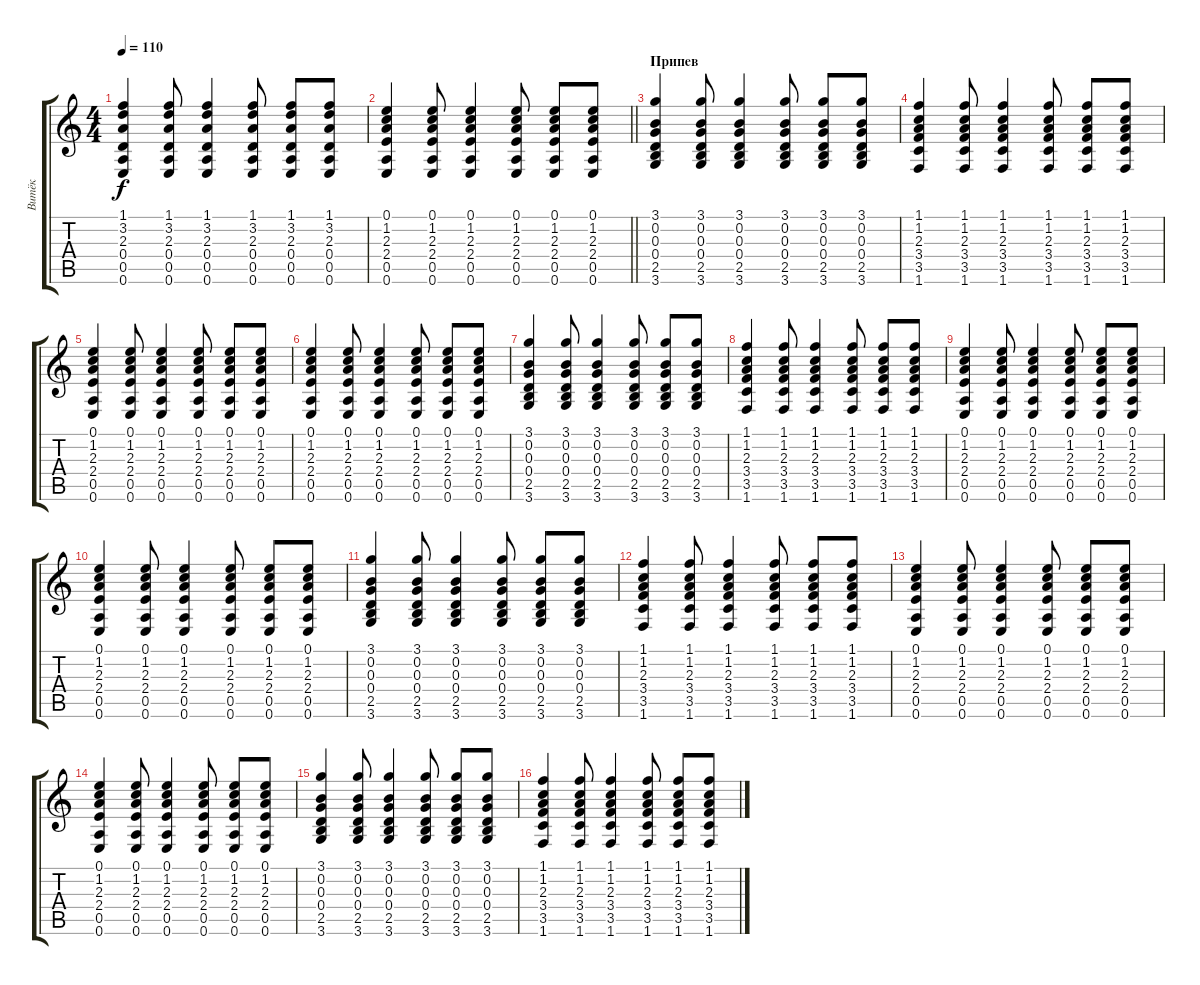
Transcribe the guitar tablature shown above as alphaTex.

\track ("Витёк" "Витёк") {instrument acousticguitarnylon}
\staff {score tabs}
\tuning (E4 B3 G3 D3 A2 E2) {hide}
\ts (4 4)
\tempo 110
\clef g2
\ks c
(1.1 3.2 2.3 0.4 0.5 0.6).4{dy f} (1.1 3.2 2.3 0.4 0.5 0.6).8 (1.1 3.2 2.3 0.4 0.5 0.6).4 (1.1 3.2 2.3 0.4 0.5 0.6).8 (1.1 3.2 2.3 0.4 0.5 0.6).8 (1.1 3.2 2.3 0.4 0.5 0.6).8 |
\barLineRight lightlight
(0.1 1.2 2.3 2.4 0.5 0.6).4 (0.1 1.2 2.3 2.4 0.5 0.6).8 (0.1 1.2 2.3 2.4 0.5 0.6).4 (0.1 1.2 2.3 2.4 0.5 0.6).8 (0.1 1.2 2.3 2.4 0.5 0.6).8 (0.1 1.2 2.3 2.4 0.5 0.6).8 |
\section ("" "Припев")
(3.1 0.2 0.3 0.4 2.5 3.6).4 (3.1 0.2 0.3 0.4 2.5 3.6).8 (3.1 0.2 0.3 0.4 2.5 3.6).4 (3.1 0.2 0.3 0.4 2.5 3.6).8 (3.1 0.2 0.3 0.4 2.5 3.6).8 (3.1 0.2 0.3 0.4 2.5 3.6).8 |
(1.1 1.2 2.3 3.4 3.5 1.6).4 (1.1 1.2 2.3 3.4 3.5 1.6).8 (1.1 1.2 2.3 3.4 3.5 1.6).4 (1.1 1.2 2.3 3.4 3.5 1.6).8 (1.1 1.2 2.3 3.4 3.5 1.6).8 (1.1 1.2 2.3 3.4 3.5 1.6).8 |
(0.1 1.2 2.3 2.4 0.5 0.6).4 (0.1 1.2 2.3 2.4 0.5 0.6).8 (0.1 1.2 2.3 2.4 0.5 0.6).4 (0.1 1.2 2.3 2.4 0.5 0.6).8 (0.1 1.2 2.3 2.4 0.5 0.6).8 (0.1 1.2 2.3 2.4 0.5 0.6).8 |
(0.1 1.2 2.3 2.4 0.5 0.6).4 (0.1 1.2 2.3 2.4 0.5 0.6).8 (0.1 1.2 2.3 2.4 0.5 0.6).4 (0.1 1.2 2.3 2.4 0.5 0.6).8 (0.1 1.2 2.3 2.4 0.5 0.6).8 (0.1 1.2 2.3 2.4 0.5 0.6).8 |
(3.1 0.2 0.3 0.4 2.5 3.6).4 (3.1 0.2 0.3 0.4 2.5 3.6).8 (3.1 0.2 0.3 0.4 2.5 3.6).4 (3.1 0.2 0.3 0.4 2.5 3.6).8 (3.1 0.2 0.3 0.4 2.5 3.6).8 (3.1 0.2 0.3 0.4 2.5 3.6).8 |
(1.1 1.2 2.3 3.4 3.5 1.6).4 (1.1 1.2 2.3 3.4 3.5 1.6).8 (1.1 1.2 2.3 3.4 3.5 1.6).4 (1.1 1.2 2.3 3.4 3.5 1.6).8 (1.1 1.2 2.3 3.4 3.5 1.6).8 (1.1 1.2 2.3 3.4 3.5 1.6).8 |
(0.1 1.2 2.3 2.4 0.5 0.6).4 (0.1 1.2 2.3 2.4 0.5 0.6).8 (0.1 1.2 2.3 2.4 0.5 0.6).4 (0.1 1.2 2.3 2.4 0.5 0.6).8 (0.1 1.2 2.3 2.4 0.5 0.6).8 (0.1 1.2 2.3 2.4 0.5 0.6).8 |
(0.1 1.2 2.3 2.4 0.5 0.6).4 (0.1 1.2 2.3 2.4 0.5 0.6).8 (0.1 1.2 2.3 2.4 0.5 0.6).4 (0.1 1.2 2.3 2.4 0.5 0.6).8 (0.1 1.2 2.3 2.4 0.5 0.6).8 (0.1 1.2 2.3 2.4 0.5 0.6).8 |
(3.1 0.2 0.3 0.4 2.5 3.6).4 (3.1 0.2 0.3 0.4 2.5 3.6).8 (3.1 0.2 0.3 0.4 2.5 3.6).4 (3.1 0.2 0.3 0.4 2.5 3.6).8 (3.1 0.2 0.3 0.4 2.5 3.6).8 (3.1 0.2 0.3 0.4 2.5 3.6).8 |
(1.1 1.2 2.3 3.4 3.5 1.6).4 (1.1 1.2 2.3 3.4 3.5 1.6).8 (1.1 1.2 2.3 3.4 3.5 1.6).4 (1.1 1.2 2.3 3.4 3.5 1.6).8 (1.1 1.2 2.3 3.4 3.5 1.6).8 (1.1 1.2 2.3 3.4 3.5 1.6).8 |
(0.1 1.2 2.3 2.4 0.5 0.6).4 (0.1 1.2 2.3 2.4 0.5 0.6).8 (0.1 1.2 2.3 2.4 0.5 0.6).4 (0.1 1.2 2.3 2.4 0.5 0.6).8 (0.1 1.2 2.3 2.4 0.5 0.6).8 (0.1 1.2 2.3 2.4 0.5 0.6).8 |
(0.1 1.2 2.3 2.4 0.5 0.6).4 (0.1 1.2 2.3 2.4 0.5 0.6).8 (0.1 1.2 2.3 2.4 0.5 0.6).4 (0.1 1.2 2.3 2.4 0.5 0.6).8 (0.1 1.2 2.3 2.4 0.5 0.6).8 (0.1 1.2 2.3 2.4 0.5 0.6).8 |
(3.1 0.2 0.3 0.4 2.5 3.6).4 (3.1 0.2 0.3 0.4 2.5 3.6).8 (3.1 0.2 0.3 0.4 2.5 3.6).4 (3.1 0.2 0.3 0.4 2.5 3.6).8 (3.1 0.2 0.3 0.4 2.5 3.6).8 (3.1 0.2 0.3 0.4 2.5 3.6).8 |
(1.1 1.2 2.3 3.4 3.5 1.6).4 (1.1 1.2 2.3 3.4 3.5 1.6).8 (1.1 1.2 2.3 3.4 3.5 1.6).4 (1.1 1.2 2.3 3.4 3.5 1.6).8 (1.1 1.2 2.3 3.4 3.5 1.6).8 (1.1 1.2 2.3 3.4 3.5 1.6).8
